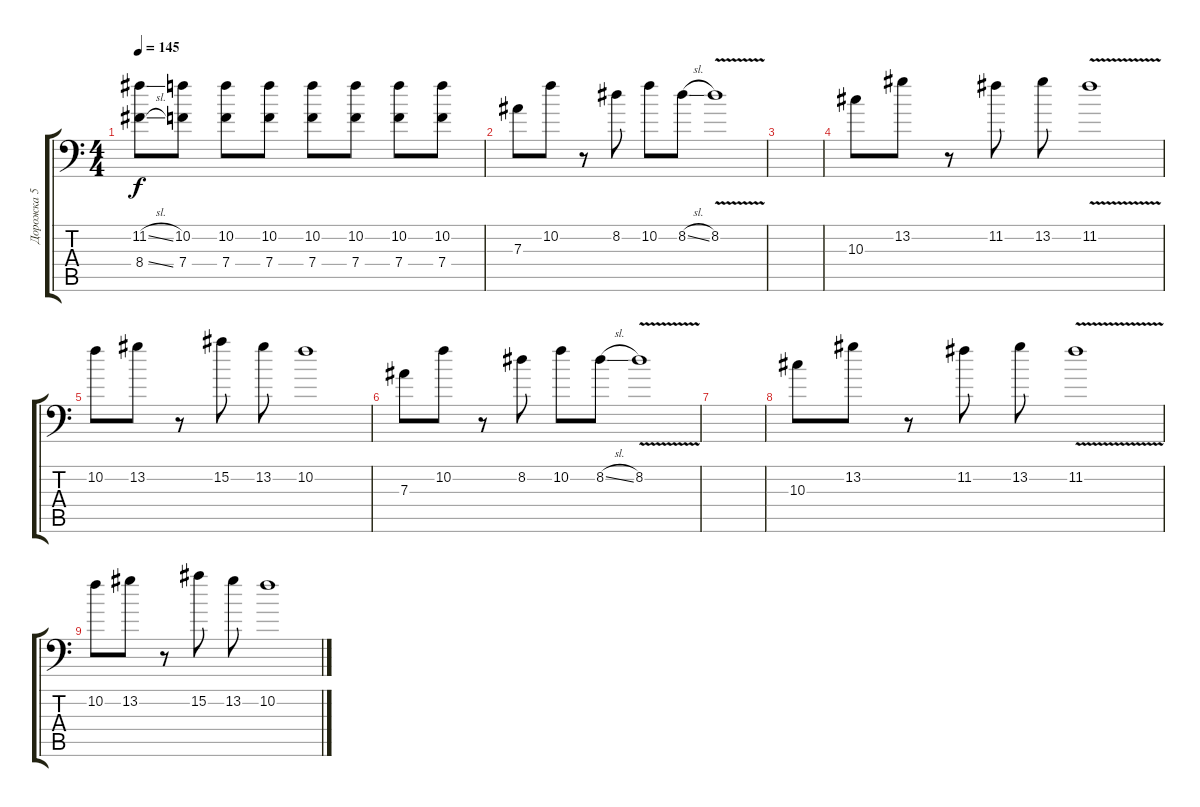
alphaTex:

\track ("Дорожка 5" "Дорожка 5") {instrument overdrivenguitar}
\staff {score tabs}
\tuning (C4 G3 Eb3 Bb2 F2 Bb1) {hide}
\ts (4 4)
\tempo 145
\clef f4
\ks c
(11.2{sl} 8.4{sl}).8{dy f} (10.2 7.4).8 (10.2 7.4).8 (10.2 7.4).8 (10.2 7.4).8 (10.2 7.4).8 (10.2 7.4).8 (10.2 7.4).8 |
7.3.8 10.2.8 r.8 8.2.8 10.2.8 8.2{sl}.8 8.2{v}.1 |
|
10.3.8 13.2.8 r.8 11.2.8 13.2.8 11.2{v}.1 |
10.2.8 13.2.8 r.8 15.2.8 13.2.8 10.2.1 |
7.3.8 10.2.8 r.8 8.2.8 10.2.8 8.2{sl}.8 8.2{v}.1 |
|
10.3.8 13.2.8 r.8 11.2.8 13.2.8 11.2{v}.1 |
10.2.8 13.2.8 r.8 15.2.8 13.2.8 10.2.1
